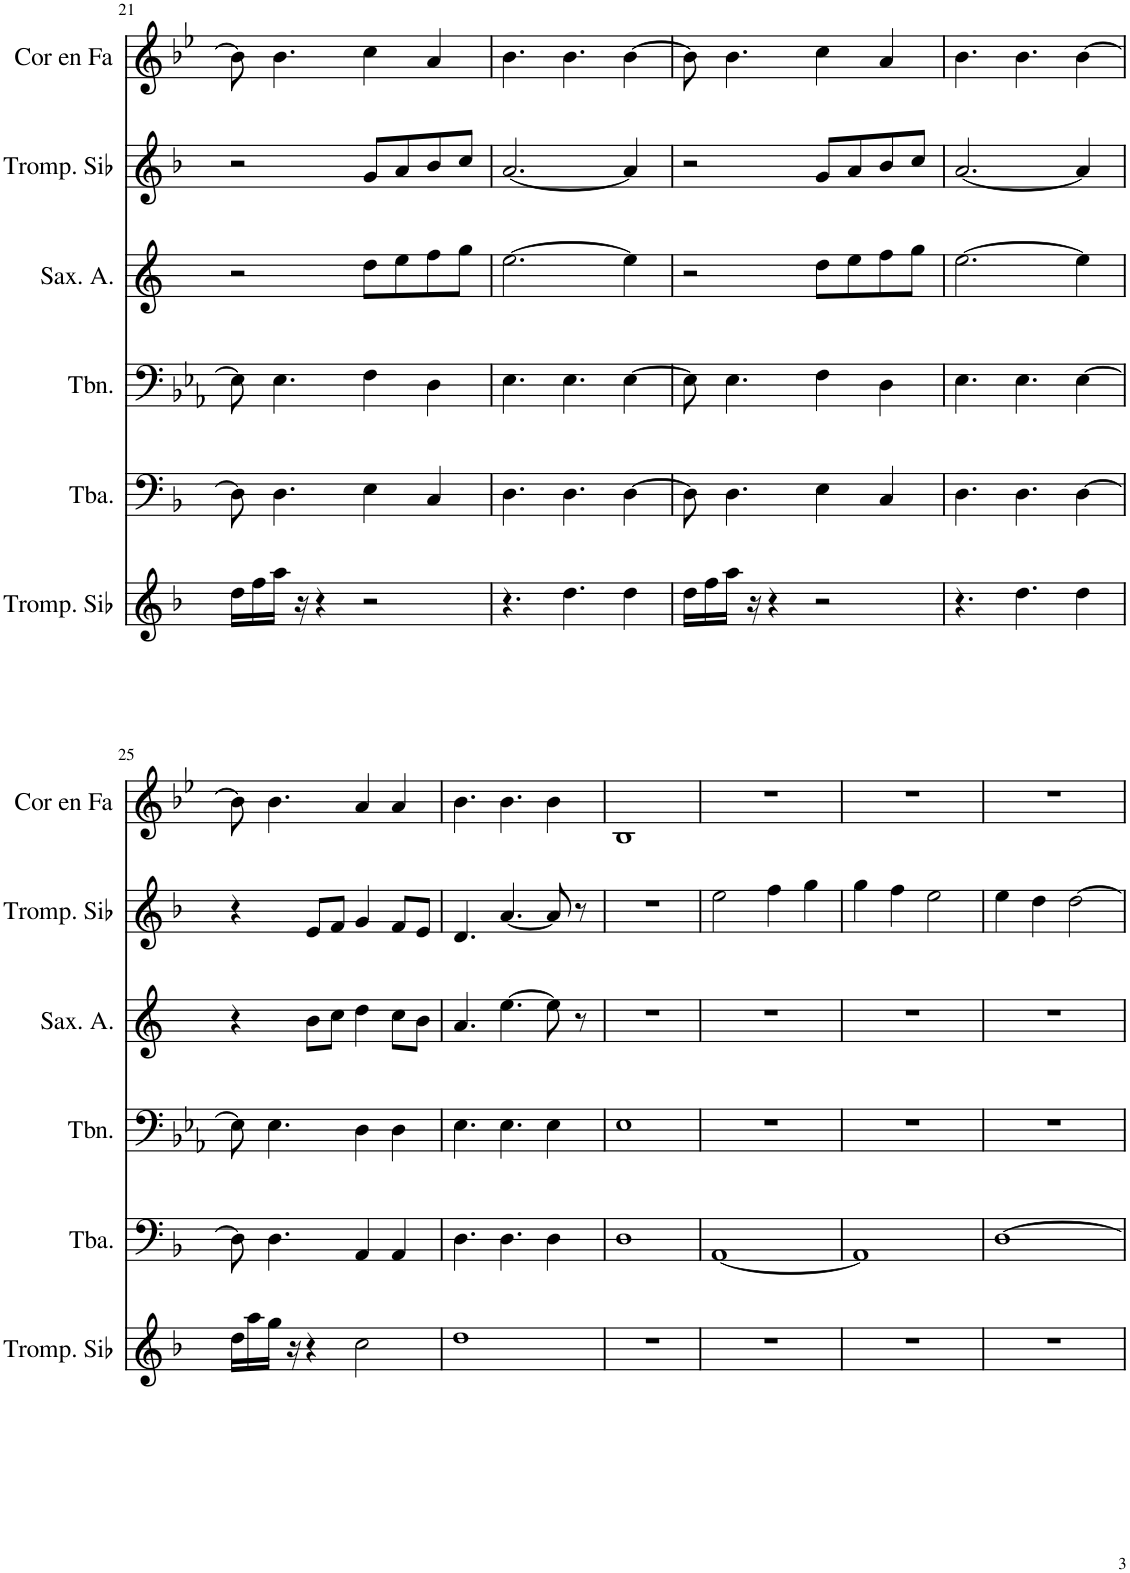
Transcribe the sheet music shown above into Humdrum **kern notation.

**kern	**kern	**kern	**kern	**kern	**kern
*part6	*part5	*part4	*part3	*part2	*part1
*staff6	*staff5	*staff4	*staff3	*staff2	*staff1
*I"Trompette en Sib	*I"Tuba	*I"Trombone	*I"Saxophone Alto	*I"Trompette en Sib	*I"Cor en Fa
*I'Tromp. Sib	*I'Tba.	*I'Tbn.	*I'Sax. A.	*I'Tromp. Sib	*I'Cor en Fa
!!LO:PB:g=z
*clefG2	*clefF4	*clefF4	*clefG2	*clefG2	*clefG2
*Trd1c2	*Trd1c2	*	*Trd5c9	*Trd1c2	*Trd4c7
*k[b-]	*k[b-]	*k[b-e-a-]	*k[]	*k[b-]	*k[b-e-]
*M4/4	*M4/4	*M4/4	*M4/4	*M4/4	*M4/4
=21	=21	=21	=21	=21	=21
16dd\LL	8D\]	8E-\]	2r	2r	8b-\]
16ff\	.	.	.	.	.
16aa\JJ	4.D\	4.E-\	.	.	4.b-\
16r	.	.	.	.	.
4r	.	.	.	.	.
2r	4E\	4F\	8dd\L	8g/L	4cc\
.	.	.	8ee\	8a/	.
.	4C/	4D\	8ff\	8b-/	4a/
.	.	.	8gg\J	8cc/J	.
=22	=22	=22	=22	=22	=22
4.r	4.D\	4.E-\	[2.ee\	[2.a/	4.b-\
4.dd\	4.D\	4.E-\	.	.	4.b-\
4dd\	[4D\	[4E-\	4ee\]	4a/]	[4b-\
=23	=23	=23	=23	=23	=23
16dd\LL	8D\]	8E-\]	2r	2r	8b-\]
16ff\	.	.	.	.	.
16aa\JJ	4.D\	4.E-\	.	.	4.b-\
16r	.	.	.	.	.
4r	.	.	.	.	.
2r	4E\	4F\	8dd\L	8g/L	4cc\
.	.	.	8ee\	8a/	.
.	4C/	4D\	8ff\	8b-/	4a/
.	.	.	8gg\J	8cc/J	.
=24	=24	=24	=24	=24	=24
4.r	4.D\	4.E-\	[2.ee\	[2.a/	4.b-\
4.dd\	4.D\	4.E-\	.	.	4.b-\
4dd\	[4D\	[4E-\	4ee\]	4a/]	[4b-\
!!LO:LB:g=z
=25	=25	=25	=25	=25	=25
16dd\LL	8D\]	8E-\]	4r	4r	8b-\]
16aa\	.	.	.	.	.
16gg\JJ	4.D\	4.E-\	.	.	4.b-\
16r	.	.	.	.	.
4r	.	.	8b\L	8e/L	.
.	.	.	8cc\J	8f/J	.
2cc\	4AA/	4D\	4dd\	4g/	4a/
.	4AA/	4D\	8cc\L	8f/L	4a/
.	.	.	8b\J	8e/J	.
=26	=26	=26	=26	=26	=26
1dd	4.D\	4.E-\	4.a/	4.d/	4.b-\
.	4.D\	4.E-\	[4.ee\	[4.a/	4.b-\
.	4D\	4E-\	8ee\]	8a/]	4b-\
.	.	.	8r	8r	.
=27	=27	=27	=27	=27	=27
1r	1D	1E-	1r	1r	1B-
=28	=28	=28	=28	=28	=28
1r	[1AA	1r	1r	2ee\	1r
.	.	.	.	4ff\	.
.	.	.	.	4gg\	.
=29	=29	=29	=29	=29	=29
1r	1AA]	1r	1r	4gg\	1r
.	.	.	.	4ff\	.
.	.	.	.	2ee\	.
=30	=30	=30	=30	=30	=30
1r	[1D	1r	1r	4ee\	1r
.	.	.	.	4dd\	.
.	.	.	.	[2dd\	.
=	=	=	=	=	=
*-	*-	*-	*-	*-	*-
